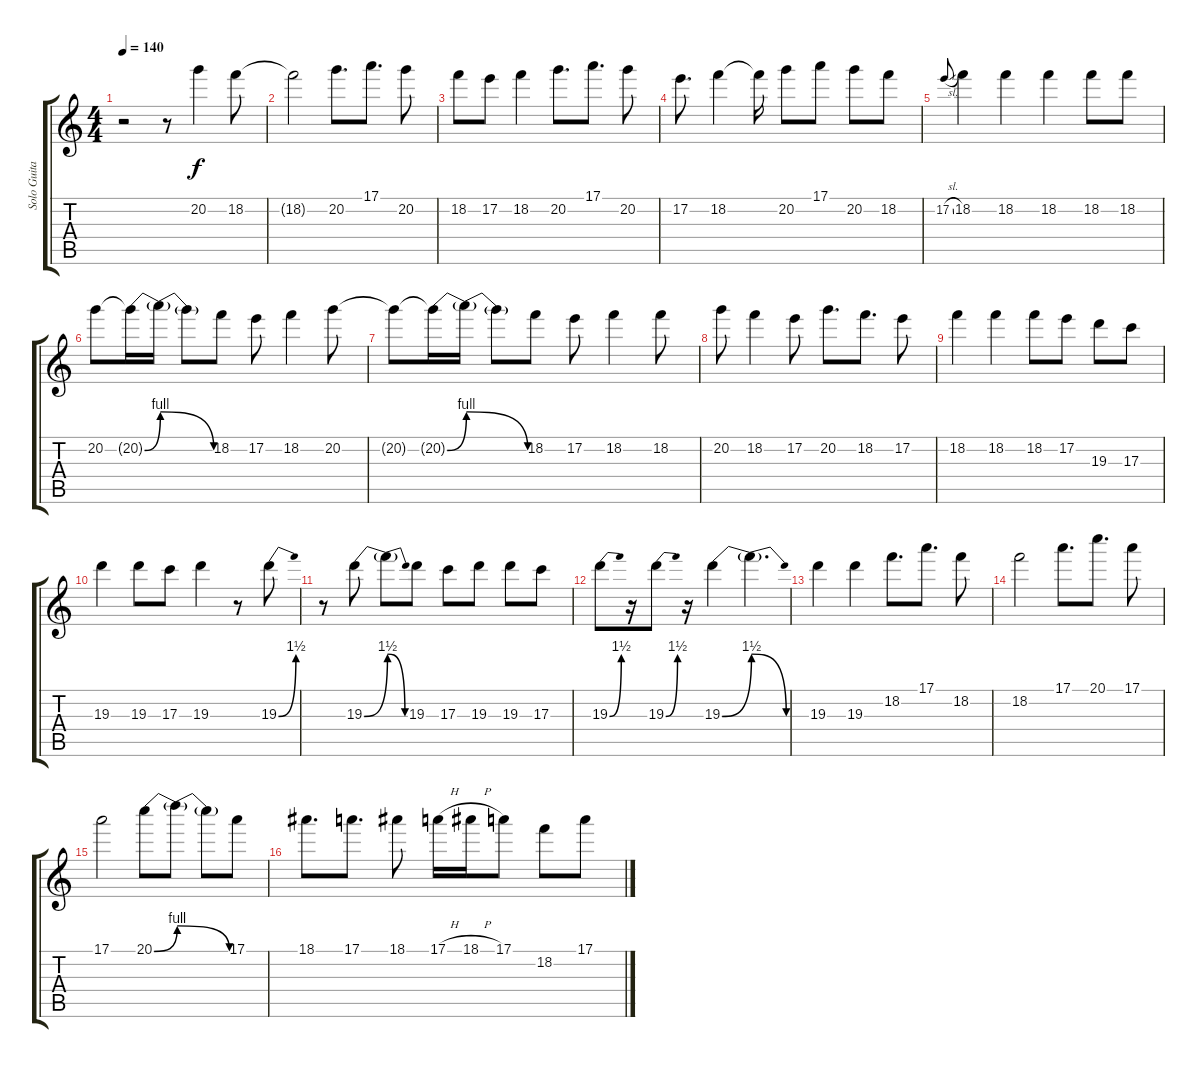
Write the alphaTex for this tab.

\track ("Solo Guitar1 - John Frusciante" "Solo Guita") {instrument electricguitarjazz}
\staff {score tabs}
\tuning (E4 B3 G3 D3 A2 E2) {hide}
\ts (4 4)
\tempo 140
\clef g2
\ks c
r.2{dy f} r.8 20.2.4 18.2.8 |
18.2{t}.2 20.2.8{d} 17.1.8{d} 20.2.8 |
18.2.8 17.2.8 18.2.4 20.2.8{d} 17.1.8{d} 20.2.8 |
17.2.8{d} 18.2.4 18.2{t}.16 20.2.8 17.1.8 20.2.8 18.2.8 |
17.2{sl}.8{gr onbeat} 18.2.4 18.2.4 18.2.4 18.2.8 18.2.8 |
20.2.8 20.2{be (bend 0 0 60 4) t}.16 20.2{be (release 0 4 60 0) t}.16 20.2{t}.8 18.2.8 17.2.8 18.2.4 20.2.8 |
20.2{t}.8 20.2{be (bend 0 0 60 4) t}.16 20.2{be (release 0 4 60 0) t}.16 20.2{t}.8 18.2.8 17.2.8 18.2.4 18.2.8 |
20.2.8 18.2.4 17.2.8 20.2.8{d} 18.2.8{d} 17.2.8 |
18.2.4 18.2.4 18.2.8 17.2.8 19.3.8 17.3.8 |
19.3.4 19.3.8 17.3.8 19.3.4 r.8 19.3{be (bend 0 0 60 6)}.8 |
r.8 19.3{be (bend 0 0 60 6)}.8 19.3{be (release 0 6 60 0) t}.8 19.3.8 17.3.8 19.3.8 19.3.8 17.3.8 |
19.3{be (bend 0 0 60 6)}.8 r.16 19.3{be (bend 0 0 60 6)}.8 r.16 19.3{be (bend 0 0 60 6)}.4 19.3{be (release 0 6 60 0) t}.4{d} |
19.3.4 19.3.4 18.2.8{d} 17.1.8{d} 18.2.8 |
18.2.2 17.1.8{d} 20.1.8{d} 17.1.8 |
17.1.2 20.1{be (bend 0 0 60 4)}.8 20.1{be (release 0 4 60 0) t}.8 20.1{t}.8 17.1.8 |
18.1.8{d} 17.1.8{d} 18.1.8 17.1{h}.16 18.1{h}.16 17.1.8 18.2.8 17.1.8
